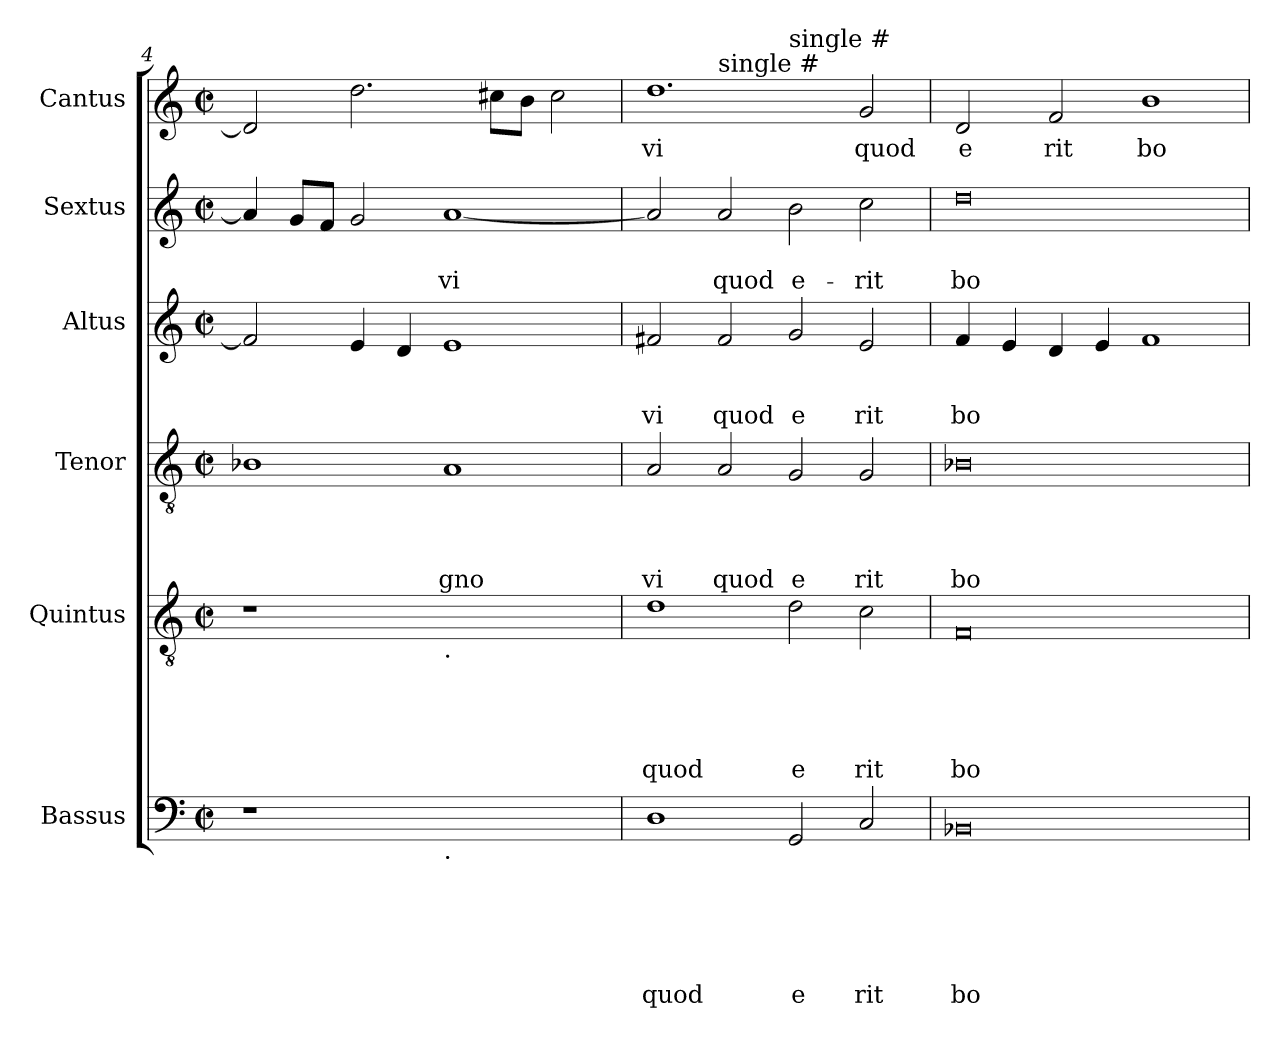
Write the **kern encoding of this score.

**kern	**text	**text	**text	**text	**text	**text	**kern	**text	**text	**text	**text	**text	**kern	**text	**text	**text	**text	**kern	**text	**text	**text	**kern	**text	**text	**kern	**text
*part6	*part6	*part6	*part6	*part6	*part6	*part6	*part5	*part5	*part5	*part5	*part5	*part5	*part4	*part4	*part4	*part4	*part4	*part3	*part3	*part3	*part3	*part2	*part2	*part2	*part1	*part1
*staff6	*staff6	*staff6	*staff6	*staff6	*staff6	*staff6	*staff5	*staff5	*staff5	*staff5	*staff5	*staff5	*staff4	*staff4	*staff4	*staff4	*staff4	*staff3	*staff3	*staff3	*staff3	*staff2	*staff2	*staff2	*staff1	*staff1
*I"Bassus	*	*	*	*	*	*	*I"Quintus	*	*	*	*	*	*I"Tenor	*	*	*	*	*I"Altus	*	*	*	*I"Sextus	*	*	*I"Cantus	*
*clefF4	*	*	*	*	*	*	*clefGv2	*	*	*	*	*	*clefGv2	*	*	*	*	*clefG2	*	*	*	*clefG2	*	*	*clefG2	*
*k[]	*	*	*	*	*	*	*k[]	*	*	*	*	*	*k[]	*	*	*	*	*k[]	*	*	*	*k[]	*	*	*k[]	*
*C:	*	*	*	*	*	*	*C:	*	*	*	*	*	*C:	*	*	*	*	*C:	*	*	*	*C:	*	*	*C:	*
*M2/2	*	*	*	*	*	*	*M2/2	*	*	*	*	*	*M2/2	*	*	*	*	*M2/2	*	*	*	*M2/2	*	*	*M2/2	*
*met(c|)	*	*	*	*	*	*	*met(c|)	*	*	*	*	*	*met(c|)	*	*	*	*	*met(c|)	*	*	*	*met(c|)	*	*	*met(c|)	*
=4	=4	=4	=4	=4	=4	=4	=4	=4	=4	=4	=4	=4	=4	=4	=4	=4	=4	=4	=4	=4	=4	=4	=4	=4	=4	=4
1r	.	.	.	.	.	.	1r	.	.	.	.	.	1B-X	.	.	.	.	2f/]	.	.	.	4a/]	.	.	2d/]	.
.	.	.	.	.	.	.	.	.	.	.	.	.	.	.	.	.	.	.	.	.	.	8g/L	.	.	.	.
.	.	.	.	.	.	.	.	.	.	.	.	.	.	.	.	.	.	.	.	.	.	8f/J	.	.	.	.
.	.	.	.	.	.	.	.	.	.	.	.	.	.	.	.	.	.	4e/	.	.	.	2g/	.	.	2.dd\	.
.	.	.	.	.	.	.	.	.	.	.	.	.	.	.	.	.	.	4d/	.	.	.	.	.	.	.	.
!	!	!	!	!	!	!	!LO:TX:b:t=.	!	!	!	!	!	!	!	!	!	!	!	!	!	!	!	!	!	!	!
!LO:TX:b:t=.	!	!	!	!	!	!	!	!	!	!	!	!	!	!	!	!	!	!	!	!	!	!	!	!	!	!
!	!	!	!	!	!	!	!	!	!	!	!	!	!	!	!	!	!LO:LY:b	!	!	!	!	!	!	!LO:LY:b	!	!
1ryy	.	.	.	.	.	.	1ryy	.	.	.	.	.	1A	.	.	.	gno	1e	.	.	.	[<1a	.	-vi	.	.
.	.	.	.	.	.	.	.	.	.	.	.	.	.	.	.	.	.	.	.	.	.	.	.	.	8cc#\L	.
.	.	.	.	.	.	.	.	.	.	.	.	.	.	.	.	.	.	.	.	.	.	.	.	.	8b\J	.
.	.	.	.	.	.	.	.	.	.	.	.	.	.	.	.	.	.	.	.	.	.	.	.	.	2cc#\	.
=5	=5	=5	=5	=5	=5	=5	=5	=5	=5	=5	=5	=5	=5	=5	=5	=5	=5	=5	=5	=5	=5	=5	=5	=5	=5	=5
!	!	!	!	!	!	!LO:LY:b	!	!	!	!	!	!LO:LY:b	!	!	!	!	!LO:LY:b	!	!	!	!LO:LY:b	!	!	!	!	!LO:LY:b
*	*	*	*	*	*	*	*	*	*	*	*	*	*	*	*	*	*	*	*	*	*	*	*	*	*^	*
*	*	*	*	*	*	*	*	*	*	*	*	*	*	*	*	*	*	*	*	*	*	*	*	*	*	*^	*
1D	.	.	.	.	.	quod	1d	.	.	.	.	quod	2A/	.	.	.	vi	2f#X/	.	.	vi	2a/]	.	.	1.dd	2ryy	1ryy	-vi
!	!	!	!	!	!	!	!	!	!	!	!	!	!	!	!	!	!	!	!	!	!	!	!	!	!	!LO:TX:a:t=single #	!	!
!	!	!	!	!	!	!	!	!	!	!	!	!	!	!	!	!	!LO:LY:b	!	!	!	!LO:LY:b	!	!	!LO:LY:b	!	!	!	!
.	.	.	.	.	.	.	.	.	.	.	.	.	2A/	.	.	.	quod	2f#/	.	.	quod	2a/	.	quod	.	1.ryy	.	.
!	!	!	!	!	!	!	!	!	!	!	!	!	!	!	!	!	!	!	!	!	!	!	!	!	!	!	!LO:TX:a:t=single #	!
!	!	!	!	!	!	!LO:LY:b	!	!	!	!	!	!LO:LY:b	!	!	!	!	!LO:LY:b	!	!	!	!LO:LY:b	!	!	!LO:LY:b	!	!	!	!
2GG/	.	.	.	.	.	e	2d\	.	.	.	.	e	2G/	.	.	.	e	2g/	.	.	e	2b\	.	e-	.	.	1ryy	.
!	!	!	!	!	!	!LO:LY:b	!	!	!	!	!	!LO:LY:b	!	!	!	!	!LO:LY:b	!	!	!	!LO:LY:b	!	!	!LO:LY:b	!	!	!	!LO:LY:b
2C/	.	.	.	.	.	rit	2c\	.	.	.	.	rit	2G/	.	.	.	rit	2e/	.	.	rit	2cc\	.	-rit	2g/	.	.	quod
!!LO:LB:g=z
=6	=6	=6	=6	=6	=6	=6	=6	=6	=6	=6	=6	=6	=6	=6	=6	=6	=6	=6	=6	=6	=6	=6	=6	=6	=6	=6	=6	=6
!	!	!	!	!	!	!LO:LY:b	!	!	!	!	!	!LO:LY:b	!	!	!	!	!LO:LY:b	!	!	!	!LO:LY:b	!	!	!LO:LY:b	!	!	!	!LO:LY:b
*	*	*	*	*	*	*	*	*	*	*	*	*	*	*	*	*	*	*	*	*	*	*	*	*	*v	*v	*v	*
0BB-X	.	.	.	.	.	bo	0F	.	.	.	.	bo	0B-X	.	.	.	bo	4f/	.	.	bo	0dd	.	bo	2d/	e
.	.	.	.	.	.	.	.	.	.	.	.	.	.	.	.	.	.	4e/	.	.	.	.	.	.	.	.
!	!	!	!	!	!	!	!	!	!	!	!	!	!	!	!	!	!	!	!	!	!	!	!	!	!	!LO:LY:b
.	.	.	.	.	.	.	.	.	.	.	.	.	.	.	.	.	.	4d/	.	.	.	.	.	.	2f/	rit
.	.	.	.	.	.	.	.	.	.	.	.	.	.	.	.	.	.	4e/	.	.	.	.	.	.	.	.
!	!	!	!	!	!	!	!	!	!	!	!	!	!	!	!	!	!	!	!	!	!	!	!	!	!	!LO:LY:b
.	.	.	.	.	.	.	.	.	.	.	.	.	.	.	.	.	.	1f	.	.	.	.	.	.	1b	bo
=	=	=	=	=	=	=	=	=	=	=	=	=	=	=	=	=	=	=	=	=	=	=	=	=	=	=
*-	*-	*-	*-	*-	*-	*-	*-	*-	*-	*-	*-	*-	*-	*-	*-	*-	*-	*-	*-	*-	*-	*-	*-	*-	*-	*-
